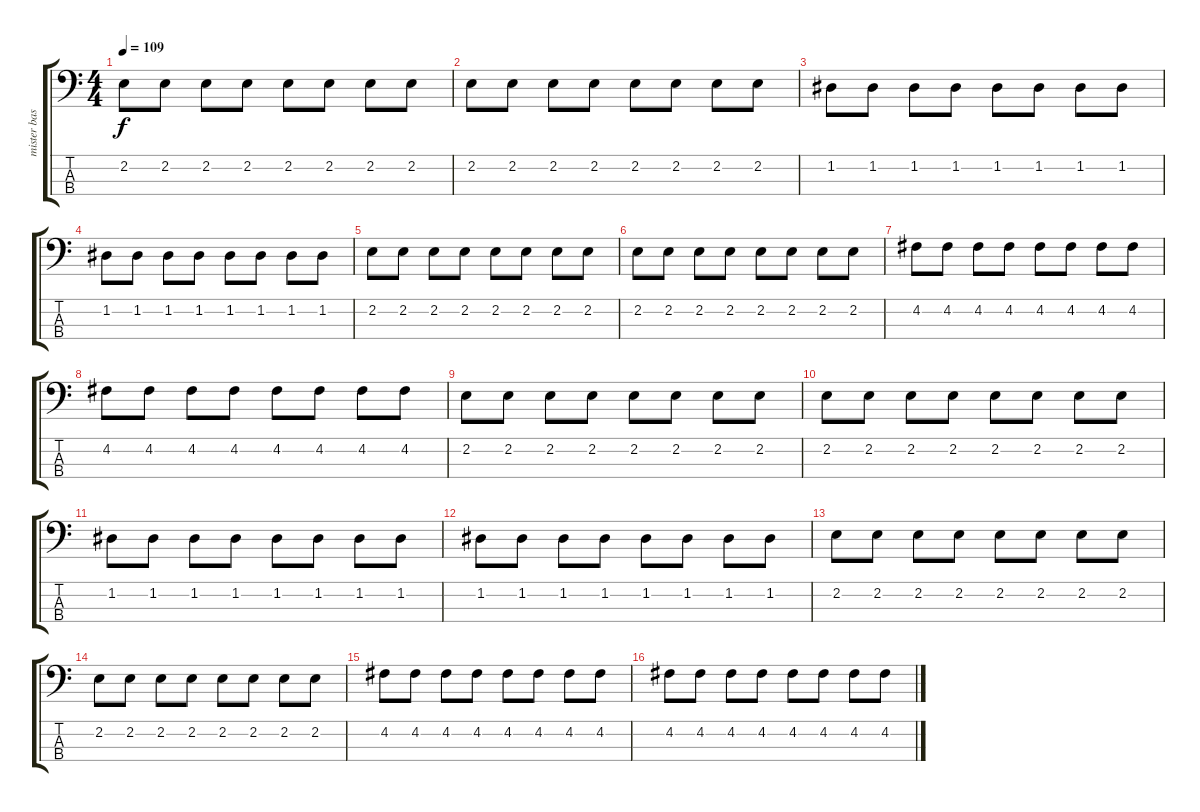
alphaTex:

\track ("mister bass" "mister bas") {instrument electricbassfinger}
\staff {score tabs}
\tuning (G2 D2 A1 E1) {hide}
\ts (4 4)
\tempo 109
\clef f4
\ks c
2.2.8{dy f} 2.2.8 2.2.8 2.2.8 2.2.8 2.2.8 2.2.8 2.2.8 |
2.2.8 2.2.8 2.2.8 2.2.8 2.2.8 2.2.8 2.2.8 2.2.8 |
1.2.8 1.2.8 1.2.8 1.2.8 1.2.8 1.2.8 1.2.8 1.2.8 |
1.2.8 1.2.8 1.2.8 1.2.8 1.2.8 1.2.8 1.2.8 1.2.8 |
2.2.8 2.2.8 2.2.8 2.2.8 2.2.8 2.2.8 2.2.8 2.2.8 |
2.2.8 2.2.8 2.2.8 2.2.8 2.2.8 2.2.8 2.2.8 2.2.8 |
4.2.8 4.2.8 4.2.8 4.2.8 4.2.8 4.2.8 4.2.8 4.2.8 |
4.2.8 4.2.8 4.2.8 4.2.8 4.2.8 4.2.8 4.2.8 4.2.8 |
2.2.8 2.2.8 2.2.8 2.2.8 2.2.8 2.2.8 2.2.8 2.2.8 |
2.2.8 2.2.8 2.2.8 2.2.8 2.2.8 2.2.8 2.2.8 2.2.8 |
1.2.8 1.2.8 1.2.8 1.2.8 1.2.8 1.2.8 1.2.8 1.2.8 |
1.2.8 1.2.8 1.2.8 1.2.8 1.2.8 1.2.8 1.2.8 1.2.8 |
2.2.8 2.2.8 2.2.8 2.2.8 2.2.8 2.2.8 2.2.8 2.2.8 |
2.2.8 2.2.8 2.2.8 2.2.8 2.2.8 2.2.8 2.2.8 2.2.8 |
4.2.8 4.2.8 4.2.8 4.2.8 4.2.8 4.2.8 4.2.8 4.2.8 |
4.2.8 4.2.8 4.2.8 4.2.8 4.2.8 4.2.8 4.2.8 4.2.8
